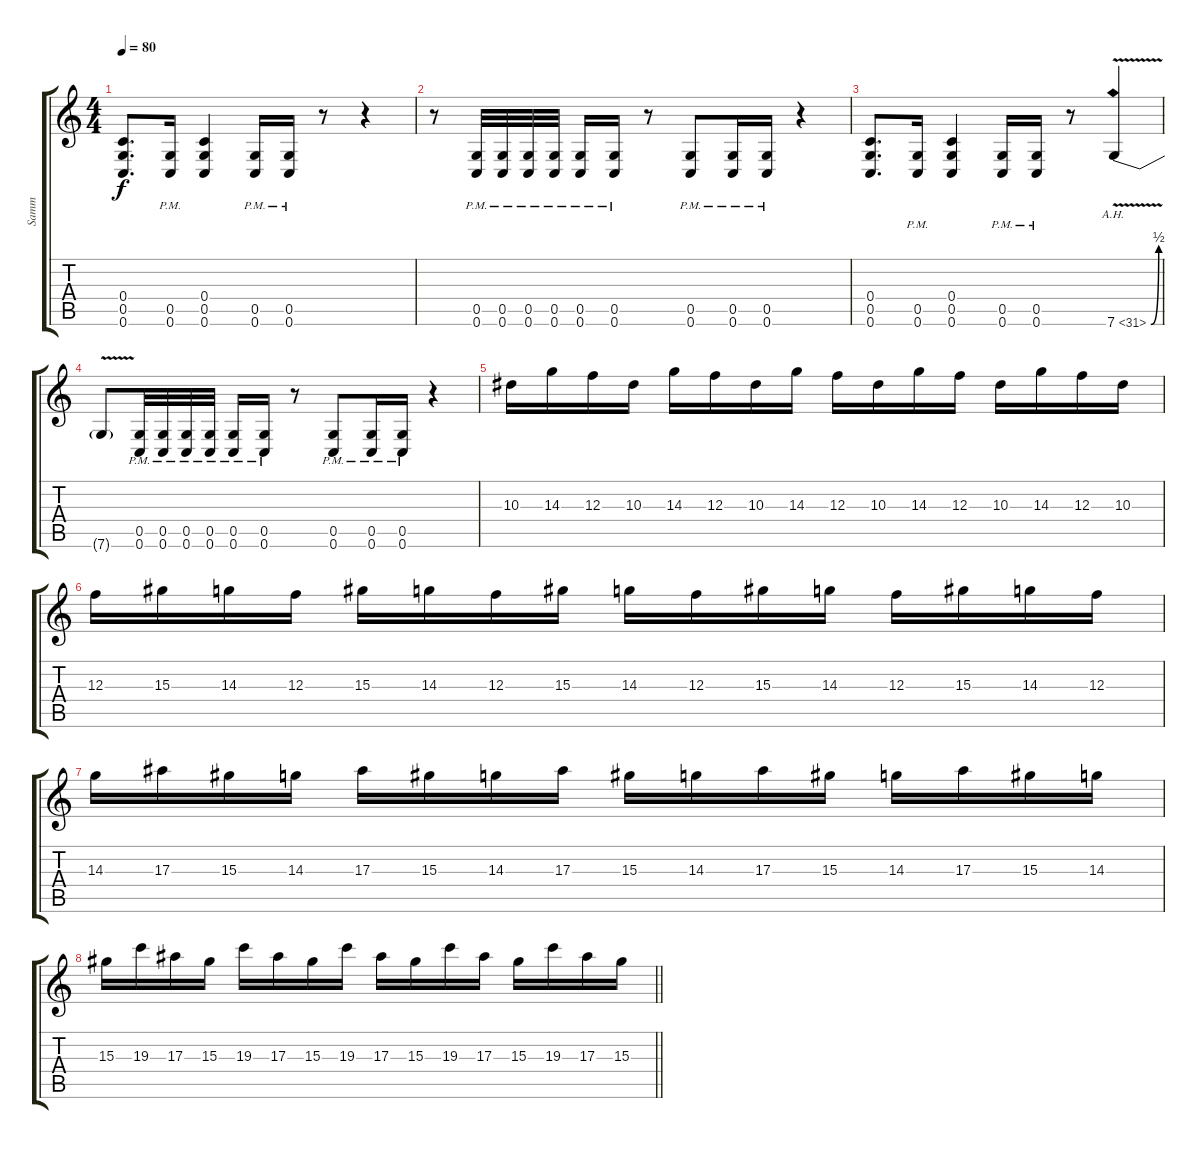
\track ("Samm" "Samm") {instrument distortionguitar}
\staff {score tabs}
\tuning (D4 A3 F3 C3 G2 C2) {hide}
\ts (4 4)
\tempo 80
\clef g2
\ks c
(0.4 0.5 0.6).8{d dy f} (0.5{pm} 0.6).16 (0.4 0.5 0.6).4 (0.5 0.6{pm}).16 (0.5 0.6{pm}).16 r.8 r.4 |
r.8 (0.5{pm} 0.6{pm}).32 (0.5{pm} 0.6{pm}).32 (0.5{pm} 0.6{pm}).32 (0.5{pm} 0.6{pm}).32 (0.5{pm} 0.6{pm}).16 (0.5{pm} 0.6{pm}).16 r.8 (0.5{pm} 0.6{pm}).8 (0.5{pm} 0.6{pm}).16 (0.5{pm} 0.6{pm}).16 r.4 |
(0.4 0.5 0.6).8{d} (0.5{pm} 0.6).16 (0.4 0.5 0.6).4 (0.5 0.6{pm}).16 (0.5 0.6{pm}).16 r.8 7.6{be (bend 0 0 60 2) ah 24 v}.4 |
7.6{t}.8 (0.5{pm} 0.6{pm}).32 (0.5{pm} 0.6{pm}).32 (0.5{pm} 0.6{pm}).32 (0.5{pm} 0.6{pm}).32 (0.5{pm} 0.6{pm}).16 (0.5{pm} 0.6{pm}).16 r.8 (0.5{pm} 0.6{pm}).8 (0.5{pm} 0.6{pm}).16 (0.5{pm} 0.6{pm}).16 r.4 |
10.3.16 14.3.16 12.3.16 10.3.16 14.3.16 12.3.16 10.3.16 14.3.16 12.3.16 10.3.16 14.3.16 12.3.16 10.3.16 14.3.16 12.3.16 10.3.16 |
12.3.16 15.3.16 14.3.16 12.3.16 15.3.16 14.3.16 12.3.16 15.3.16 14.3.16 12.3.16 15.3.16 14.3.16 12.3.16 15.3.16 14.3.16 12.3.16 |
14.3.16 17.3.16 15.3.16 14.3.16 17.3.16 15.3.16 14.3.16 17.3.16 15.3.16 14.3.16 17.3.16 15.3.16 14.3.16 17.3.16 15.3.16 14.3.16 |
\barLineRight lightlight
15.3.16 19.3.16 17.3.16 15.3.16 19.3.16 17.3.16 15.3.16 19.3.16 17.3.16 15.3.16 19.3.16 17.3.16 15.3.16 19.3.16 17.3.16 15.3.16
